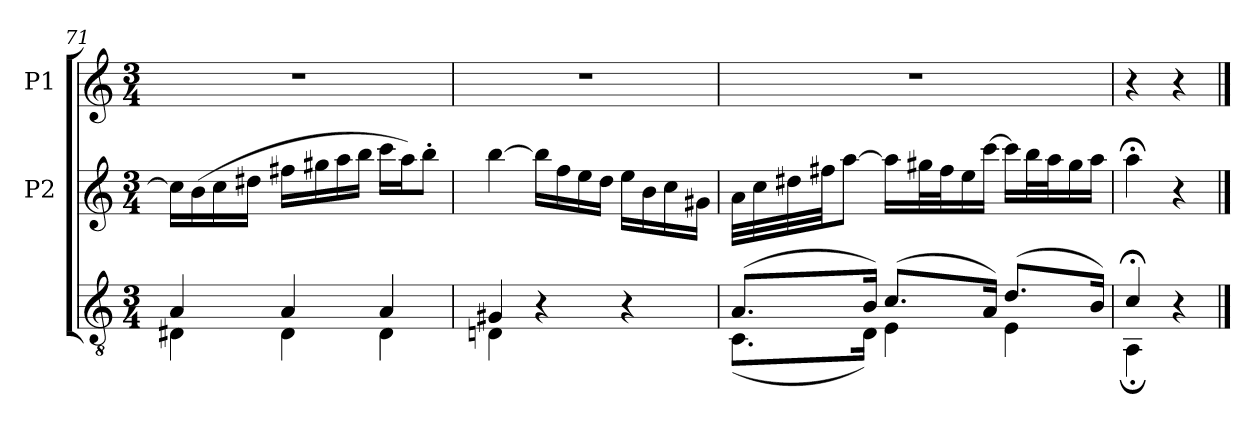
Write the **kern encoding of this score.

**kern	**kern	**kern
*part3	*part2	*part1
*staff3	*staff2	*staff1
*	*I"P2	*I"P1
*clefGv2	*clefG2	*clefG2
*k[]	*k[]	*k[]
*C:	*C:	*C:
*M3/4	*M3/4	*M3/4
=71	=71	=71
*^	*	*
!	!	!	!LO:N:vis=1
4Ai/	4D#Xi\	16cci\LL]	2.r
.	.	(16bi\	.
.	.	16cci\	.
.	.	16dd#Xi\JJ	.
4Ai/	4D#i\	16ff#Xi\LL	.
.	.	16gg#Xi\	.
.	.	16aai\	.
.	.	16bbi\JJ	.
4Ai/	4D#i\	16ccci\LL	.
.	.	16aai\J)	.
.	.	8bb'i\J	.
=72	=72	=72	=72
!	!	!	!LO:N:vis=1
4G#Xi/	4Dni\	[>4bbi\	2.r
4r	4ryy	16bbi\LL]	.
.	.	16ffi\	.
.	.	16eei\	.
.	.	16ddi\JJ	.
4r	4ryy	16eei\LL	.
.	.	16bi\	.
.	.	16cci\	.
.	.	16g#Xi\JJ	.
=73	=73	=73	=73
!	!	!	!LO:N:vis=1
(8.Ai/L	(8.Ci\L	32ai\LLL	2.r
.	.	32cci\	.
.	.	32dd#Xi\	.
.	.	32ff#Xi\JJ	.
.	.	[>8aai\J	.
16Bi/Jk)	16Di\Jk)	.	.
(8.ci/L	4Ei\	16aai\LL]	.
.	.	32gg#Xi\L	.
.	.	32ff#i\J	.
.	.	16eei\	.
16Ai/Jk)	.	[>16ccci\JJ	.
(8.di/L	4Ei\	16ccci\LL]	.
.	.	32bbi\L	.
.	.	32aai\J	.
.	.	16gg#i\	.
16Bi/Jk)	.	16aai\JJ	.
=74	=74	=74	=74
4c;i/	4AA;i\	4aa;i\	4r
4r	4ryy	4r	4r
*v	*v	*	*
==	==	==
*-	*-	*-
